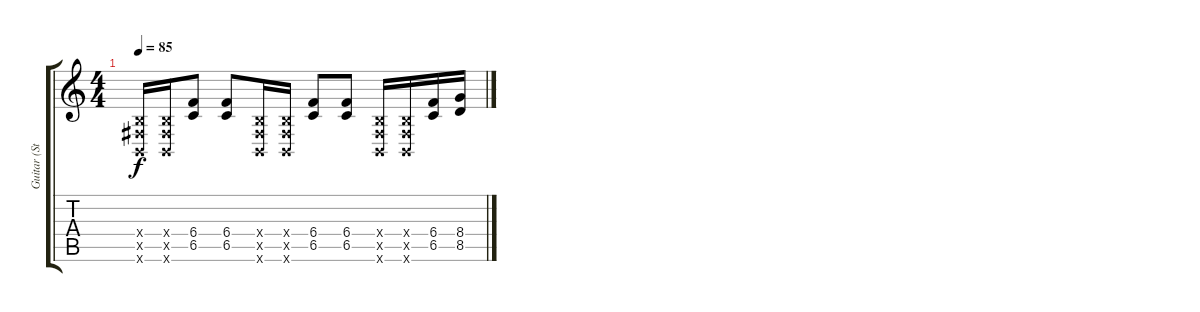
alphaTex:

\track ("Guitar (Studio)" "Guitar (St") {instrument overdrivenguitar}
\staff {score tabs}
\tuning (Db4 Ab3 E3 B2 Gb2 B1) {hide}
\ts (4 4)
\tempo 85
\clef g2
\ks c
(0.4{x} 0.5{x} 0.6{x}).16{dy f} (0.4{x} 0.5{x} 0.6{x}).16 (6.4 6.5).8 (6.4 6.5).8 (0.4{x} 0.5{x} 0.6{x}).16 (0.4{x} 0.5{x} 0.6{x}).16 (6.4 6.5).8 (6.4 6.5).8 (0.4{x} 0.5{x} 0.6{x}).16 (0.4{x} 0.5{x} 0.6{x}).16 (6.4 6.5).16 (8.4 8.5).16
